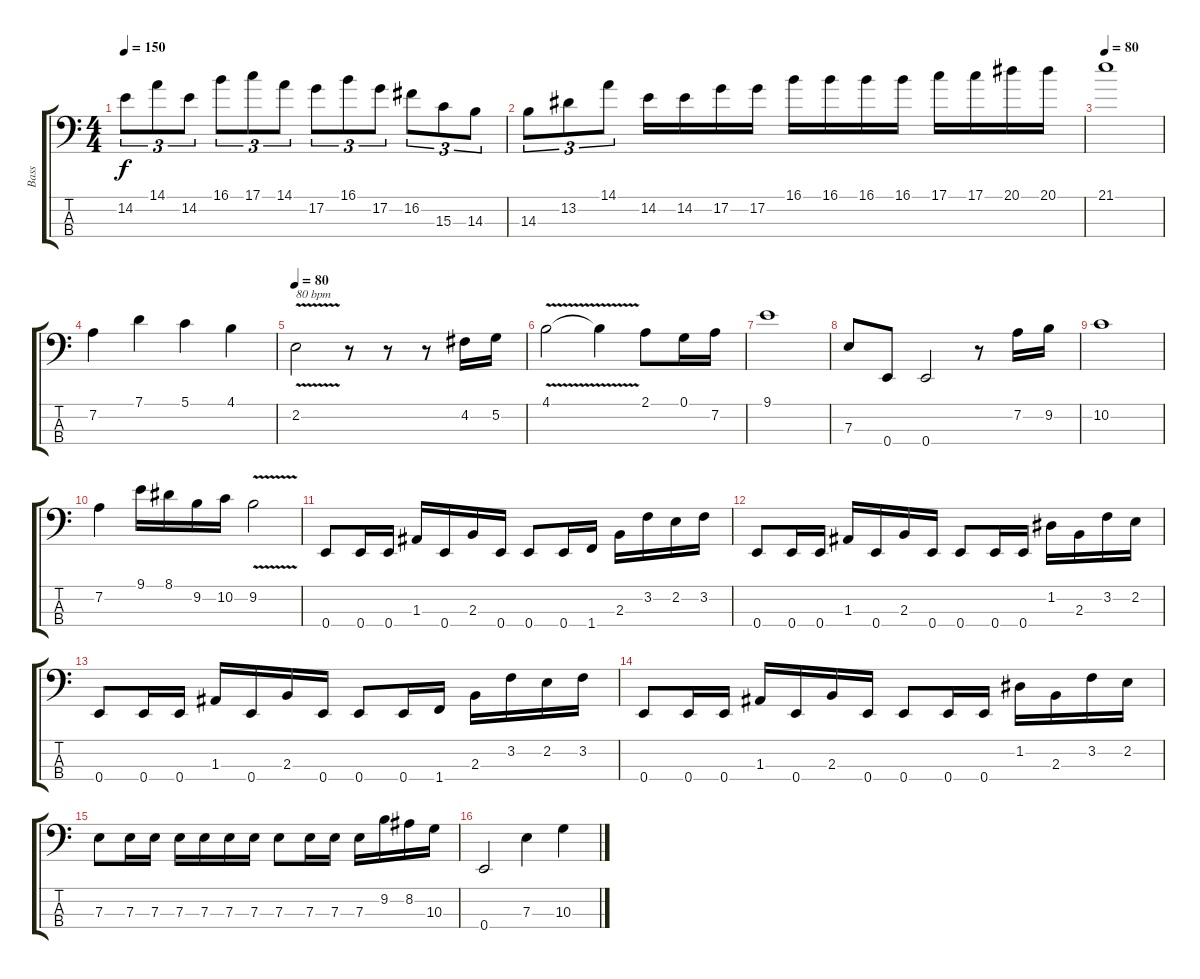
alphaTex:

\track ("Bass" "Bass") {instrument electricbasspick}
\staff {score tabs}
\tuning (G2 D2 A1 E1) {hide}
\ts (4 4)
\tempo 150
\clef f4
\ks c
14.2.8{tu (3 2) dy f} 14.1.8{tu (3 2)} 14.2.8{tu (3 2)} 16.1.8{tu (3 2)} 17.1.8{tu (3 2)} 14.1.8{tu (3 2)} 17.2.8{tu (3 2)} 16.1.8{tu (3 2)} 17.2.8{tu (3 2)} 16.2.8{tu (3 2)} 15.3.8{tu (3 2)} 14.3.8{tu (3 2)} |
14.3.8{tu (3 2)} 13.2.8{tu (3 2)} 14.1.8{tu (3 2)} 14.2.16 14.2.16 17.2.16 17.2.16 16.1.16 16.1.16 16.1.16 16.1.16 17.1.16 17.1.16 20.1.16 20.1.16 |
\tempo 80
21.1.1 |
7.2.4 7.1.4 5.1.4 4.1.4 |
\tempo 80
2.2{v}.2{txt "80 bpm"} r.8 r.8 r.8 4.2.16 5.2.16 |
4.1{v}.2 4.1{t}.4 2.1.8 0.1.16 7.2.16 |
9.1.1 |
7.3.8 0.4.8 0.4.2 r.8 7.2.16 9.2.16 |
10.2.1 |
7.2.4 9.1.16 8.1.16 9.2.16 10.2.16 9.2{v}.2 |
0.4.8 0.4.16 0.4.16 1.3.16 0.4.16 2.3.16 0.4.16 0.4.8 0.4.16 1.4.16 2.3.16 3.2.16 2.2.16 3.2.16 |
0.4.8 0.4.16 0.4.16 1.3.16 0.4.16 2.3.16 0.4.16 0.4.8 0.4.16 0.4.16 1.2.16 2.3.16 3.2.16 2.2.16 |
0.4.8 0.4.16 0.4.16 1.3.16 0.4.16 2.3.16 0.4.16 0.4.8 0.4.16 1.4.16 2.3.16 3.2.16 2.2.16 3.2.16 |
0.4.8 0.4.16 0.4.16 1.3.16 0.4.16 2.3.16 0.4.16 0.4.8 0.4.16 0.4.16 1.2.16 2.3.16 3.2.16 2.2.16 |
7.3.8 7.3.16 7.3.16 7.3.16 7.3.16 7.3.16 7.3.16 7.3.8 7.3.16 7.3.16 7.3.16 9.2.16 8.2.16 10.3.16 |
0.4.2 7.3.4 10.3.4
